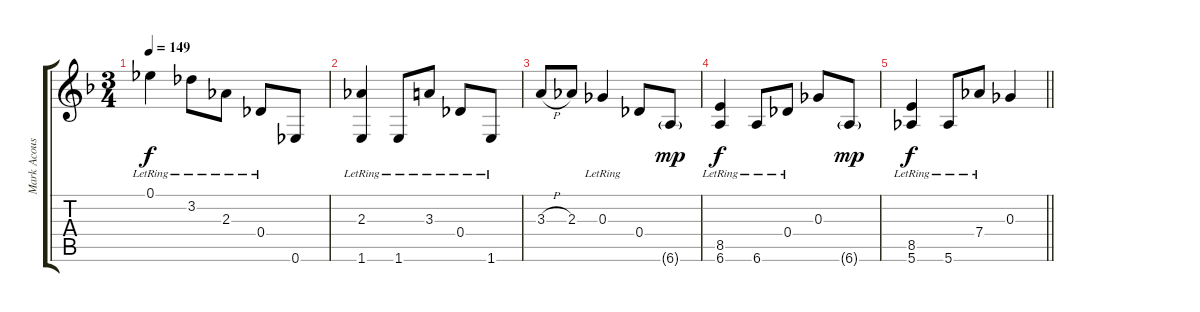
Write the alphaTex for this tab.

\track ("Mark Acoustic" "Mark Acous") {instrument acousticguitarsteel}
\staff {score tabs}
\tuning (Eb4 Bb3 Gb3 Db3 Ab2 Eb2) {hide}
\ts (3 4)
\tempo 149
\clef g2
\ks dminor
0.1{lr}.4{dy f} 3.2{lr}.8 2.3{lr}.8 0.4{lr}.8 0.6.8 |
(2.3{lr} 1.6).4 1.6{lr}.8 3.3{lr}.8 0.4{lr}.8 1.6{lr}.8 |
3.3{h}.8 2.3.8 0.3{lr}.4 0.4.8 6.6{g}.8{dy mp} |
(8.5{lr} 6.6).4{dy f} 6.6{lr}.8 0.4{lr}.8 0.3.8 6.6{g}.8{dy mp} |
\barLineRight lightlight
(8.5{lr} 5.6).4{dy f} 5.6{lr}.8 7.4{lr}.8 0.3.4
